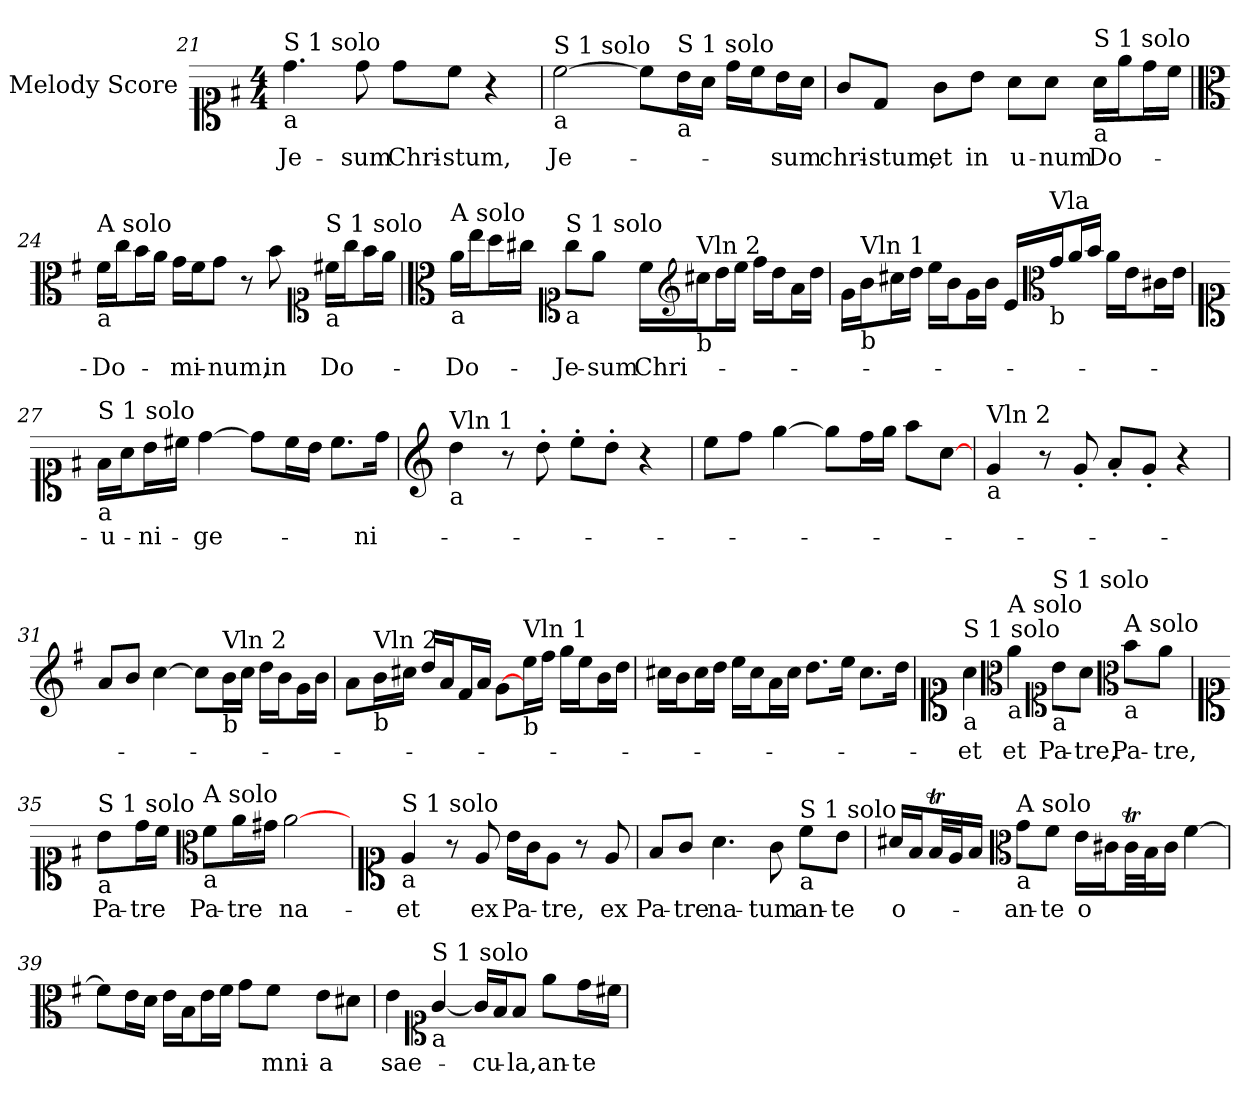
**kern	**text
*part1	*part1
*staff1	*staff1
*I"Melody Score	*
*clefC1	*
*k[f#]	*
*M4/4	*
=21	=21
!LO:TX:a:t=S 1 solo	!
!LO:TX:b:t=a	!
!	!LO:LY:b
4.dd\	Je-
!	!LO:LY:b
8dd\	-sum
!	!LO:LY:b
8dd\L	Chri-
!	!LO:LY:b
8cc\J	-stum,
4r	.
=22	=22
!LO:TX:a:t=S 1 solo	!
!LO:TX:b:t=a	!
!	!LO:LY:b
[2cc\	Je-
8cc\L]	.
!LO:TX:a:t=S 1 solo	!
!LO:TX:b:t=a	!
16b\L	.
16a\JJ	.
16dd\LL	.
16cc\J	.
!	!LO:LY:b
16b\L	-sum
16a\JJ	.
=23	=23
!	!LO:LY:b
8g/L	chri-
!	!LO:LY:b
8d/J	-stum,
!	!LO:LY:b
8g\L	et
!	!LO:LY:b
8b\J	in
!	!LO:LY:b
8a\L	u-
!	!LO:LY:b
8a\J	-num
!LO:TX:a:t=S 1 solo	!
!LO:TX:b:t=a	!
!	!LO:LY:b
16a\LL	Do-
16ee\J	.
16dd\L	.
16cc\JJ	.
=24	=24
*clefC3	*
!LO:TX:a:t=A solo	!
!LO:TX:b:t=a	!
!	!LO:LY:b
16f#\LL	Do-
16cc\J	.
16b\L	.
16a\JJ	.
16g\LL	.
!	!LO:LY:b
16f#\J	-mi-
!	!LO:LY:b
8g\J	-num,
8r	.
!	!LO:LY:b
8b\	in
*clefC1	*
!LO:TX:a:t=S 1 solo	!
!LO:TX:b:t=a	!
!	!LO:LY:b
16cc#\LL	Do-
16gg\J	.
16ff#\L	.
16ee\JJ	.
=25	=25
*clefC3	*
!LO:TX:a:t=A solo	!
!LO:TX:b:t=a	!
!	!LO:LY:b
16a\LL	Do-
16ee\J	.
16dd\L	.
16cc#X\JJ	.
*clefC1	*
!LO:TX:a:t=S 1 solo	!
!LO:TX:b:t=a	!
!	!LO:LY:b
8gg\L	Je-
!	!LO:LY:b
8ee\J	-sum
!	!LO:LY:b
16cc#\LL	Chri-
*clefG2	*
!LO:TX:a:t=Vln 2	!
!LO:TX:b:t=b	!
16cc#X\J	.
16dd\L	.
16ee\JJ	.
16ff#\LL	.
16dd\J	.
16a\L	.
16dd\JJ	.
=26	=26
16g\LL	.
!LO:TX:a:t=Vln 1	!
!LO:TX:b:t=b	!
16b\J	.
16cc#X\L	.
16dd\JJ	.
16ee\LL	.
16b\J	.
16g\L	.
16b\JJ	.
16e/LL	.
*clefC3	*
!LO:TX:a:t=Vla	!
!LO:TX:b:t=b	!
16g/J	.
16a/L	.
16b/JJ	.
16a\LL	.
16e\J	.
16c#X\L	.
16e\JJ	.
=27	=27
*clefC1	*
!LO:TX:a:t=S 1 solo	!
!LO:TX:b:t=a	!
!	!LO:LY:b
16f#\LL	u-
16a\J	.
!	!LO:LY:b
16b\L	-ni-
16cc#X\JJ	.
!	!LO:LY:b
[4dd\	-ge-
8dd\L]	.
16cc#\L	.
16b\JJ	.
8.cc#\L	.
!	!LO:LY:b
16dd\Jk	-ni-
=28	=28
*clefG2	*
!LO:TX:a:t=Vln 1	!
!LO:TX:b:t=a	!
4dd\	.
8r	.
8dd'\	.
8ee'\L	.
8dd'\J	.
4r	.
=29	=29
8ee\L	.
8ff#\J	.
[4gg\	.
8gg\L]	.
16ff#\L	.
16gg\JJ	.
8aa\L	.
[8cc\J	.
=30	=30
!LO:TX:a:t=Vln 2	!
!LO:TX:b:t=a	!
4g/	.
8r	.
8g'/	.
8a'/L	.
8g'/J	.
4r	.
=31	=31
8a/L	.
8b/J	.
[4cc\	.
8cc\L]	.
!LO:TX:a:t=Vln 2	!
!LO:TX:b:t=b	!
16b\L	.
16cc\JJ	.
16dd\LL	.
16b\J	.
16g\L	.
16b\JJ	.
=32	=32
8a\L	.
!LO:TX:a:t=Vln 2	!
!LO:TX:b:t=b	!
16b\L	.
16cc#X\JJ	.
16dd/LL	.
16a/J	.
16f#/L	.
16a/JJ	.
[8g\L	.
!LO:TX:a:t=Vln 1	!
!LO:TX:b:t=b	!
16ee\L	.
16ff#\JJ	.
16gg\LL	.
16ee\J	.
16b\L	.
16dd\JJ	.
=33	=33
16cc#X\LL	.
16b\J	.
16cc#\L	.
16dd\JJ	.
16ee\LL	.
16cc#\J	.
16a\L	.
16cc#\JJ	.
8.dd\L	.
16ee\Jk	.
8.cc#\L	.
16dd\Jk	.
=34	=34
*clefC1	*
!LO:TX:a:t=S 1 solo	!
!LO:TX:b:t=a	!
!	!LO:LY:b
4a\	et
*clefC3	*
!LO:TX:a:t=A solo	!
!LO:TX:b:t=a	!
!	!LO:LY:b
4a\	et
*clefC1	*
!LO:TX:a:t=S 1 solo	!
!LO:TX:b:t=a	!
!	!LO:LY:b
8b\L	Pa-
!	!LO:LY:b
8a\J	-tre,
*clefC3	*
!LO:TX:a:t=A solo	!
!LO:TX:b:t=a	!
!	!LO:LY:b
8b\L	Pa-
!	!LO:LY:b
8a\J	-tre,
=35	=35
*clefC1	*
!LO:TX:a:t=S 1 solo	!
!LO:TX:b:t=a	!
!	!LO:LY:b
8b\L	Pa-
!	!LO:LY:b
16dd\L	-tre
16cc\JJ	.
*clefC3	*
!LO:TX:a:t=A solo	!
!LO:TX:b:t=a	!
!	!LO:LY:b
8f#\L	Pa-
!	!LO:LY:b
16a\L	-tre
16g#X\JJ	.
!	!LO:LY:b
[2a\	na-
=36	=36
*clefC1	*
!LO:TX:a:t=S 1 solo	!
!LO:TX:b:t=a	!
!	!LO:LY:b
4e/	et
8r	.
!	!LO:LY:b
8e/	ex
!	!LO:LY:b
16b\LL	Pa-
16g\J	.
!	!LO:LY:b
8e\J	-tre,
8r	.
!	!LO:LY:b
8e/	ex
=37	=37
!	!LO:LY:b
8f#/L	Pa-
!	!LO:LY:b
8g/J	-tre
!	!LO:LY:b
4.a\	na-
!	!LO:LY:b
8g\	-tum
!LO:TX:a:t=S 1 solo	!
!LO:TX:b:t=a	!
!	!LO:LY:b
8cc\L	an-
!	!LO:LY:b
8b\J	-te
=38	=38
!	!LO:LY:b
16a#X/LL	o-
16f#/J	.
32f#t/LL	.
32e/J	.
16f#/JJ	.
*clefC3	*
!LO:TX:a:t=A solo	!
!LO:TX:b:t=a	!
!	!LO:LY:b
8g\L	an-
!	!LO:LY:b
8f#\J	-te
!	!LO:LY:b
16e\LL	o
16c#X\J	.
32c#t\LL	.
32B\J	.
16c#\JJ	.
[4f#\	.
=39	=39
8f#\L]	.
16e\L	.
16d\JJ	.
16e\LL	.
16B\J	.
16e\L	.
16f#\JJ	.
8g\L	.
!	!LO:LY:b
8f#\J	mni-
!	!LO:LY:b
8e\L	-a
8d#X\J	.
=40	=40
!	!LO:LY:b
4e\	sae-
*clefC1	*
!LO:TX:a:t=S 1 solo	!
!LO:TX:b:t=a	!
[4g/	.
16g/LL]	.
!	!LO:LY:b
16f#/J	-cu-
!	!LO:LY:b
8f#/J	-la,
!	!LO:LY:b
8ee\L	an-
!	!LO:LY:b
16dd\L	-te
16cc#X\JJ	.
=	=
*-	*-
